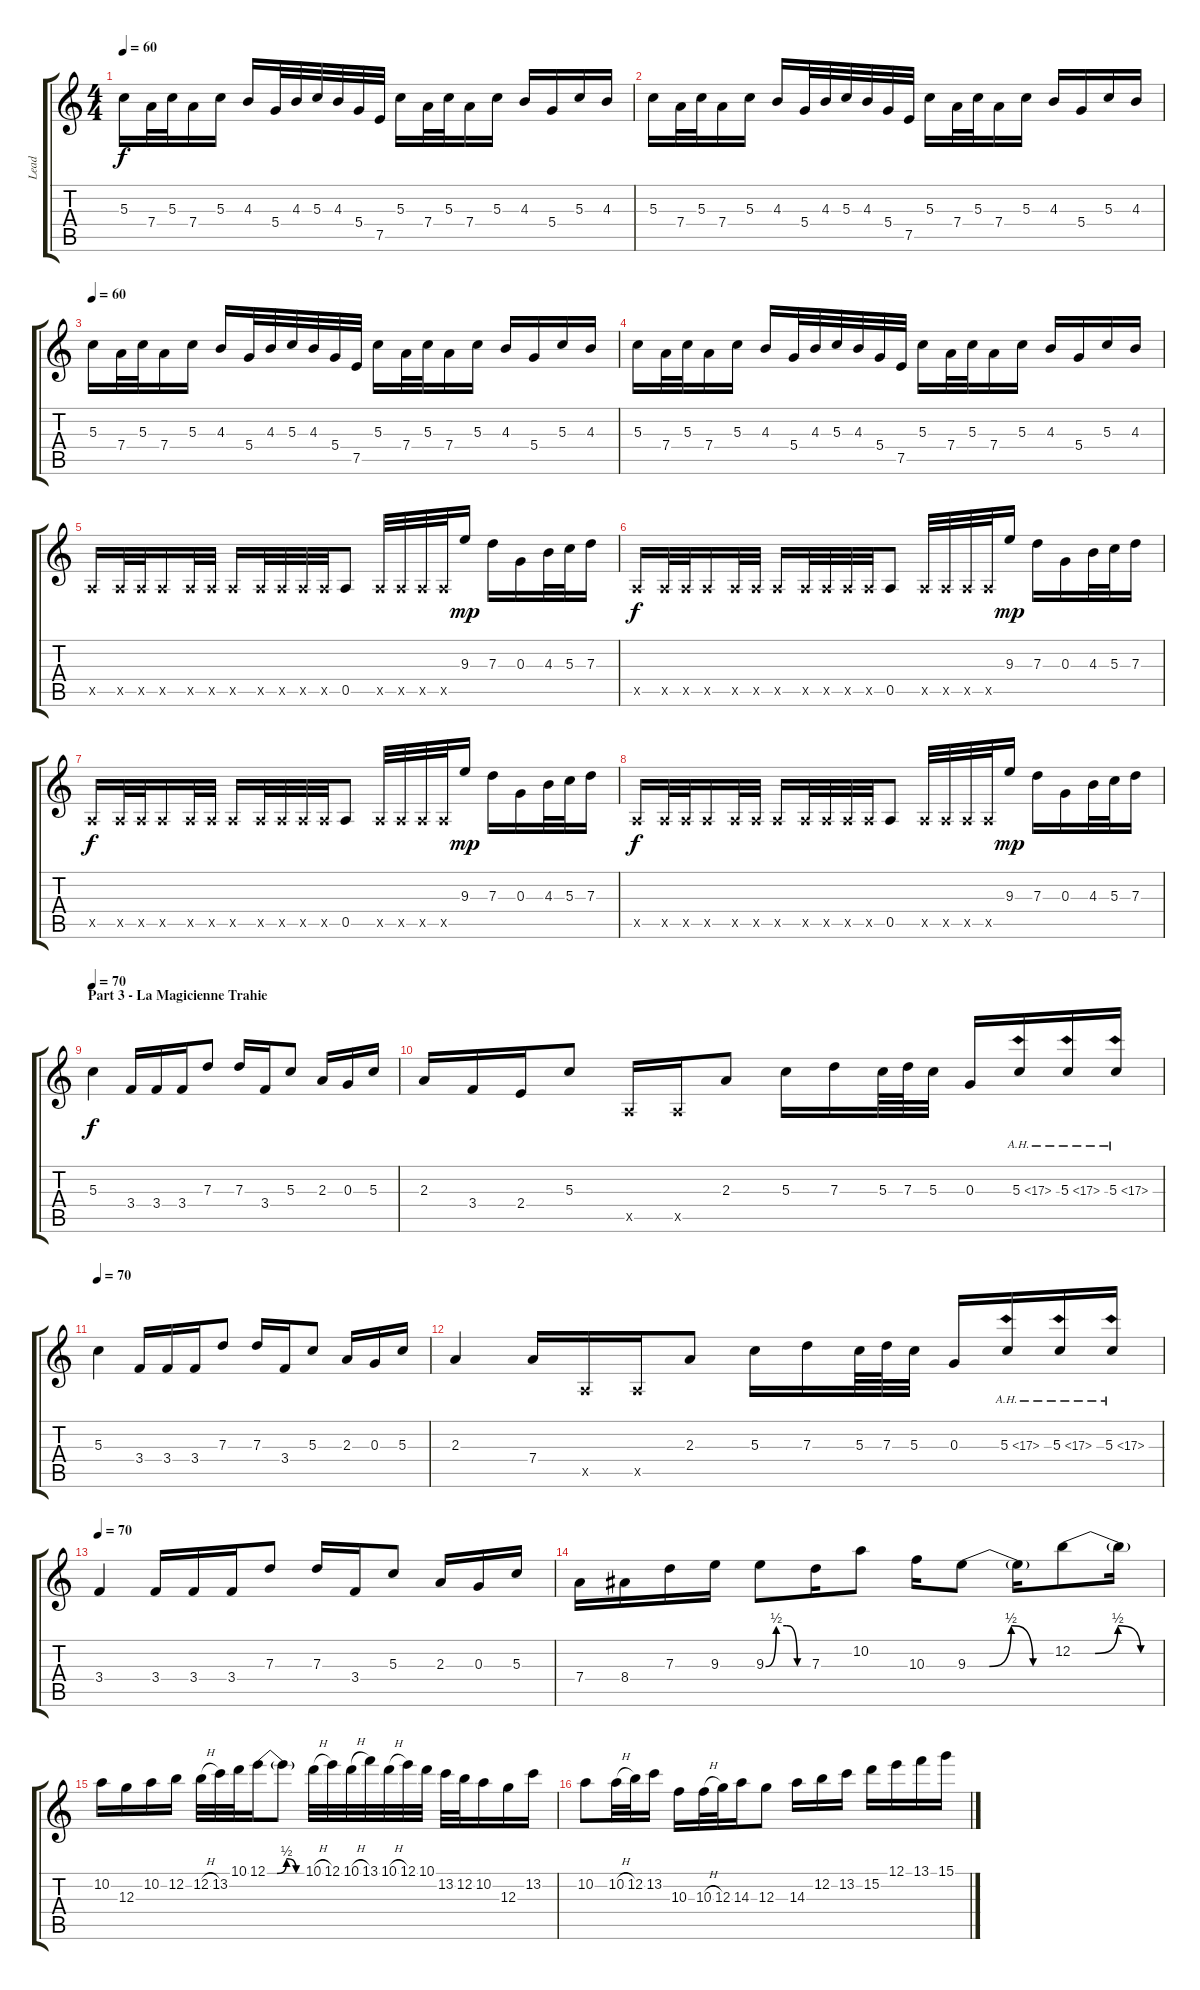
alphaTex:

\track ("Lead" "Lead") {instrument distortionguitar}
\staff {score tabs}
\tuning (E4 B3 G3 D3 A2 E2) {hide}
\ts (4 4)
\tempo 60
\clef g2
\ks c
5.3.16{dy f volume 9} 7.4.32 5.3.32 7.4.16 5.3.16 4.3.16 5.4.32 4.3.32 5.3.32 4.3.32 5.4.32 7.5.32 5.3.16 7.4.32 5.3.32 7.4.16 5.3.16 4.3.16 5.4.16 5.3.16 4.3.16 |
5.3.16 7.4.32 5.3.32 7.4.16 5.3.16 4.3.16 5.4.32 4.3.32 5.3.32 4.3.32 5.4.32 7.5.32 5.3.16 7.4.32 5.3.32 7.4.16 5.3.16 4.3.16 5.4.16 5.3.16 4.3.16 |
\tempo 60
5.3.16{volume 9 instrument distortionguitar} 7.4.32 5.3.32 7.4.16 5.3.16 4.3.16 5.4.32 4.3.32 5.3.32 4.3.32 5.4.32 7.5.32 5.3.16 7.4.32 5.3.32 7.4.16 5.3.16 4.3.16 5.4.16 5.3.16 4.3.16 |
5.3.16 7.4.32 5.3.32 7.4.16 5.3.16 4.3.16 5.4.32 4.3.32 5.3.32 4.3.32 5.4.32 7.5.32 5.3.16 7.4.32 5.3.32 7.4.16 5.3.16 4.3.16 5.4.16 5.3.16 4.3.16 |
0.5{x}.16{volume 12 instrument distortionguitar} 0.5{x}.32 0.5{x}.32 0.5{x}.16 0.5{x}.32 0.5{x}.32 0.5{x}.16 0.5{x}.32 0.5{x}.32 0.5{x}.32 0.5{x}.32 0.5.8 0.5{x}.32 0.5{x}.32 0.5{x}.32 0.5{x}.32 9.3.16{dy mp} 7.3.16 0.3.16 4.3.32 5.3.32 7.3.16 |
0.5{x}.16{dy f instrument distortionguitar} 0.5{x}.32 0.5{x}.32 0.5{x}.16 0.5{x}.32 0.5{x}.32 0.5{x}.16 0.5{x}.32 0.5{x}.32 0.5{x}.32 0.5{x}.32 0.5.8 0.5{x}.32 0.5{x}.32 0.5{x}.32 0.5{x}.32 9.3.16{dy mp} 7.3.16 0.3.16 4.3.32 5.3.32 7.3.16 |
0.5{x}.16{dy f instrument distortionguitar} 0.5{x}.32 0.5{x}.32 0.5{x}.16 0.5{x}.32 0.5{x}.32 0.5{x}.16 0.5{x}.32 0.5{x}.32 0.5{x}.32 0.5{x}.32 0.5.8 0.5{x}.32 0.5{x}.32 0.5{x}.32 0.5{x}.32 9.3.16{dy mp} 7.3.16 0.3.16 4.3.32 5.3.32 7.3.16 |
0.5{x}.16{dy f instrument distortionguitar} 0.5{x}.32 0.5{x}.32 0.5{x}.16 0.5{x}.32 0.5{x}.32 0.5{x}.16 0.5{x}.32 0.5{x}.32 0.5{x}.32 0.5{x}.32 0.5.8 0.5{x}.32 0.5{x}.32 0.5{x}.32 0.5{x}.32 9.3.16{dy mp} 7.3.16 0.3.16 4.3.32 5.3.32 7.3.16 |
\section ("" "Part 3 - La Magicienne Trahie")
\tempo 70
5.3.4{dy f volume 9} 3.4.16 3.4.16 3.4.16 7.3.8 7.3.16 3.4.16 5.3.8 2.3.16 0.3.16 5.3.16 |
2.3.16 3.4.16 2.4.16 5.3.8 0.5{x}.16 0.5{x}.16 2.3.8 5.3.16 7.3.16 5.3.64 7.3.64 5.3.32 0.3.16 5.3{ah 12}.16 5.3{ah 12}.16 5.3{ah 12}.16 |
\tempo 70
5.3.4 3.4.16 3.4.16 3.4.16 7.3.8 7.3.16 3.4.16 5.3.8 2.3.16 0.3.16 5.3.16 |
2.3.4 7.4.16 0.5{x}.16 0.5{x}.16 2.3.8 5.3.16 7.3.16 5.3.64 7.3.64 5.3.32 0.3.16 5.3{ah 12}.16 5.3{ah 12}.16 5.3{ah 12}.16 |
\tempo 70
3.4.4{volume 9} 3.4.16 3.4.16 3.4.16 7.3.8 7.3.16 3.4.16 5.3.8 2.3.16 0.3.16 5.3.16 |
7.4.16{volume 11} 8.4.16 7.3.16 9.3.16 9.3{be (custom 0 0 15 2 30 2 45 0 60 0)}.8 7.3.16 10.2.8 10.3.16 9.3{be (custom 0 0 15 0 30 2 45 0 60 0)}.8 9.3{t}.16 12.2{be (custom 0 0 15 0 30 2 45 0 60 0)}.8 12.2{t}.16 |
10.2.16 12.3.16 10.2.16 12.2.16 12.2{h}.32 13.2.32 10.1.32 12.1{be (custom 0 0 15 0 30 2 45 0 60 0)}.16 12.1{t}.8 10.1{h}.32 12.1.32 10.1{h}.32 13.1.32 10.1{h}.32 12.1.32 10.1.32 13.2.32 12.2.32 10.2.16 12.3.16 13.2.16 |
10.2.8 10.2{h}.32 12.2.32 13.2.16 10.3.16 10.3{h}.32 12.3.32 14.3.16 12.3.8 14.3.16 12.2.16 13.2.16 15.2.16 12.1.16 13.1.16 15.1.16
